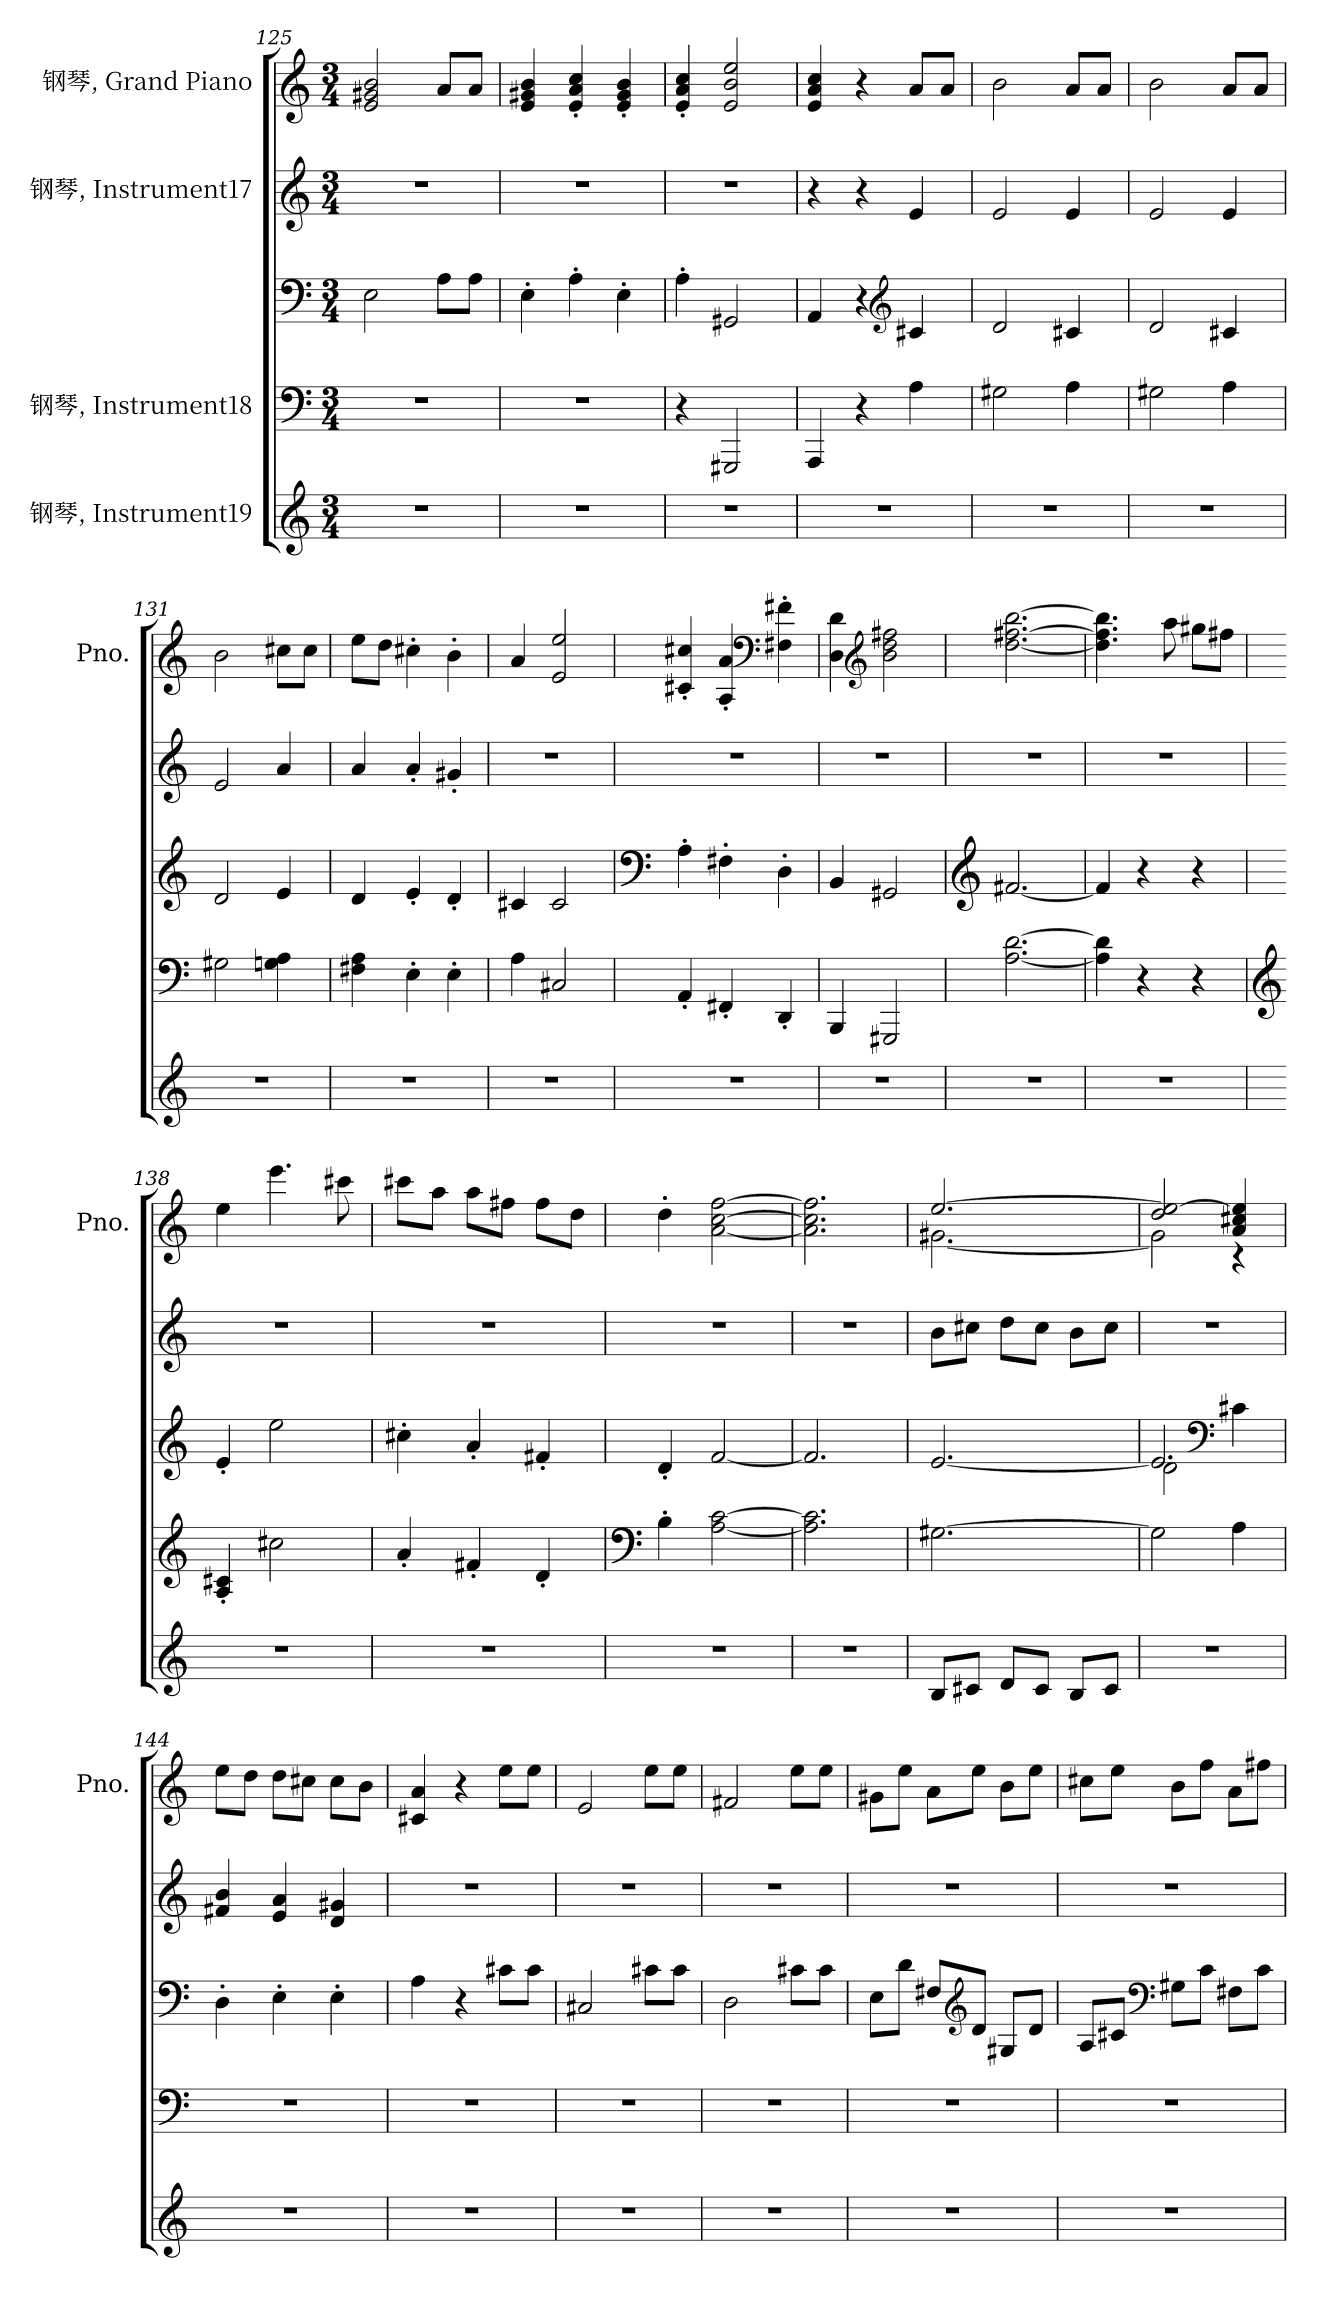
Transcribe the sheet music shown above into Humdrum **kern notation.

**kern	**kern	**kern	**kern	**kern
*part4	*part3	*part3	*part2	*part1
*staff5	*staff4	*staff3	*staff2	*staff1
*I"钢琴, Instrument19	*I"钢琴, Instrument18	*	*I"钢琴, Instrument17	*I"钢琴, Grand Piano
*	*	*	*	*I'Pno.
*clefG2	*clefF4	*clefF4	*clefG2	*clefG2
*k[]	*k[]	*k[]	*k[]	*k[]
*M3/4	*M3/4	*M3/4	*M3/4	*M3/4
=125	=125	=125	=125	=125
2.r	2.r	2E\	2.r	2e/ 2g#X/ 2b/
.	.	8A\L	.	8a/L
.	.	8A\J	.	8a/J
=126	=126	=126	=126	=126
2.r	2.r	4E'\	2.r	4e/ 4g#X/ 4b/
.	.	4A'\	.	4e/' 4a/' 4cc/'
.	.	4E'\	.	4e/' 4g#/' 4b/'
=127	=127	=127	=127	=127
2.r	4r	4A'\	2.r	4e/' 4a/' 4cc/'
.	2GGG#X/	2GG#X/	.	2e/ 2b/ 2ee/
!!LO:LB:g=z
=128	=128	=128	=128	=128
2.r	4AAA/	4AA/	4r	4e/ 4a/ 4cc/
.	4r	4r	4r	4r
*	*	*clefG2	*	*
.	4A\	4c#X/	4e/	8a/L
.	.	.	.	8a/J
=129	=129	=129	=129	=129
2.r	2G#X\	2d/	2e/	2b\
.	4A\	4c#X/	4e/	8a/L
.	.	.	.	8a/J
=130	=130	=130	=130	=130
2.r	2G#X\	2d/	2e/	2b\
.	4A\	4c#X/	4e/	8a/L
.	.	.	.	8a/J
=131	=131	=131	=131	=131
2.r	2G#X\	2d/	2e/	2b\
.	4Gn\ 4A\	4e/	4a/	8cc#X\L
.	.	.	.	8cc#\J
=132	=132	=132	=132	=132
2.r	4F#X\ 4A\	4d/	4a/	8ee\L
.	.	.	.	8dd\J
.	4E'\	4e'/	4a'/	4cc#X'\
.	4E'\	4d'/	4g#X'/	4b'\
=133	=133	=133	=133	=133
2.r	4A\	4c#X/	2.r	4a/
.	2C#X/	2c#/	.	2e/ 2ee/
=134	=134	=134	=134	=134
*	*	*clefF4	*	*
2.r	4AA'/	4A'\	2.r	4c#X/' 4cc#X/'
.	4FF#X'/	4F#X'\	.	4A/' 4a/'
*	*	*	*	*clefF4
.	4DD'/	4D'\	.	4F#X\' 4f#X\'
!!LO:PB:g=z
=135	=135	=135	=135	=135
2.r	4BBB/	4BB/	2.r	4D\ 4d\
*	*	*	*	*clefG2
.	2GGG#X/	2GG#X/	.	2b\ 2dd\ 2ff#X\
=136	=136	=136	=136	=136
*	*	*clefG2	*	*
2.r	[2.A\ [2.d\	[2.f#X/	2.r	[2.dd\ [2.ff#X\ [2.bb\
=137	=137	=137	=137	=137
2.r	4A\] 4d\]	4f#/]	2.r	4.dd\] 4.ff#\] 4.bb\]
.	4r	4r	.	.
.	.	.	.	8aa\
.	4r	4r	.	8gg#X\L
.	.	.	.	8ff#X\J
=138	=138	=138	=138	=138
*	*clefG2	*	*	*
2.r	4A/' 4c#X/'	4e'/	2.r	4ee\
.	2cc#X\	2ee\	.	4.eee\
.	.	.	.	8ccc#X\
=139	=139	=139	=139	=139
2.r	4a'/	4cc#X'\	2.r	8ccc#X\L
.	.	.	.	8aa\J
.	4f#X'/	4a'/	.	8aa\L
.	.	.	.	8ff#X\J
.	4d'/	4f#X'/	.	8ff#\L
.	.	.	.	8dd\J
=140	=140	=140	=140	=140
*	*clefF4	*	*	*
2.r	4B'\	4d'/	2.r	4dd'\
.	[2A\ [2c\	[2f/	.	[2a\ [2cc\ [2ff\
=141	=141	=141	=141	=141
2.r	2.A\] 2.c\]	2.f/]	2.r	2.a\] 2.cc\] 2.ff\]
!!LO:LB:g=z
=142	=142	=142	=142	=142
*	*	*	*	*^
8B/L	[2.G#X\	[2.e/	8b\L	[2.ee/	[2.g#X\
8c#X/J	.	.	8cc#X\J	.	.
8d/L	.	.	8dd\L	.	.
8c#/J	.	.	8cc#\J	.	.
8B/L	.	.	8b\L	.	.
8c#/J	.	.	8cc#\J	.	.
=143	=143	=143	=143	=143	=143
*	*	*^	*	*	*
2.r	2G#\]	2.e/]	2d\	2.r	2dd/ 2ee/_	2g#\]
*	*	*clefF4	*	*	*	*
.	4A\	.	4c#X\	.	4a/ 4cc#X/ 4ee/]	4r
*	*	*v	*v	*	*v	*v
=144	=144	=144	=144	=144
2.r	2.r	4D'\	4f#X/ 4b/	8ee\L
.	.	.	.	8dd\J
.	.	4E'\	4e/ 4a/	8dd\L
.	.	.	.	8cc#X\J
.	.	4E'\	4d/ 4g#X/	8cc#\L
.	.	.	.	8b\J
=145	=145	=145	=145	=145
2.r	2.r	4A\	2.r	4c#X/ 4a/
.	.	4r	.	4r
.	.	8c#X\L	.	8ee\L
.	.	8c#\J	.	8ee\J
=146	=146	=146	=146	=146
2.r	2.r	2C#X/	2.r	2e/
.	.	8c#X\L	.	8ee\L
.	.	8c#\J	.	8ee\J
=147	=147	=147	=147	=147
2.r	2.r	2D\	2.r	2f#X/
.	.	8c#X\L	.	8ee\L
.	.	8c#\J	.	8ee\J
!!LO:PB:g=z
=148	=148	=148	=148	=148
2.r	2.r	8E\L	2.r	8g#X\L
.	.	8d\J	.	8ee\J
.	.	8F#X/L	.	8a\L
*	*	*clefG2	*	*
.	.	8d/J	.	8ee\J
.	.	8G#X/L	.	8b\L
.	.	8d/J	.	8ee\J
=149	=149	=149	=149	=149
2.r	2.r	8A/L	2.r	8cc#X\L
.	.	8c#X/J	.	8ee\J
*	*	*clefF4	*	*
.	.	8G#X\L	.	8b\L
.	.	8c#\J	.	8ff\J
.	.	8F#X\L	.	8a\L
.	.	8c#\J	.	8ff#X\J
=	=	=	=	=
*-	*-	*-	*-	*-
